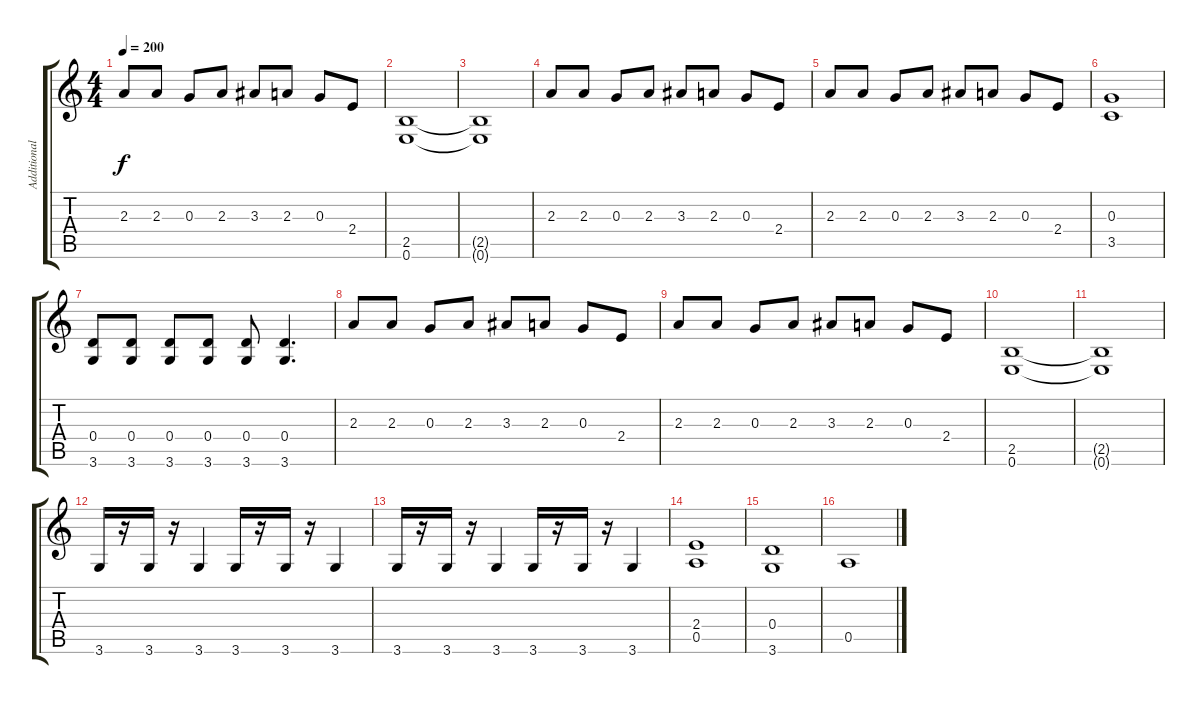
\track ("Additional Guitar2" "Additional") {instrument overdrivenguitar}
\staff {score tabs}
\tuning (E4 B3 G3 D3 A2 E2) {hide}
\ts (4 4)
\tempo 200
\clef g2
\ks c
2.3.8{dy f} 2.3.8 0.3.8 2.3.8 3.3.8 2.3.8 0.3.8 2.4.8 |
(2.5 0.6).1 |
(2.5{t} 0.6{t}).1 |
2.3.8 2.3.8 0.3.8 2.3.8 3.3.8 2.3.8 0.3.8 2.4.8 |
2.3.8 2.3.8 0.3.8 2.3.8 3.3.8 2.3.8 0.3.8 2.4.8 |
(0.3 3.5).1 |
(0.4 3.6).8 (0.4 3.6).8 (0.4 3.6).8 (0.4 3.6).8 (0.4 3.6).8 (0.4 3.6).4{d} |
2.3.8 2.3.8 0.3.8 2.3.8 3.3.8 2.3.8 0.3.8 2.4.8 |
2.3.8 2.3.8 0.3.8 2.3.8 3.3.8 2.3.8 0.3.8 2.4.8 |
(2.5 0.6).1 |
(2.5{t} 0.6{t}).1 |
3.6.16 r.16 3.6.16 r.16 3.6.4 3.6.16 r.16 3.6.16 r.16 3.6.4 |
3.6.16 r.16 3.6.16 r.16 3.6.4 3.6.16 r.16 3.6.16 r.16 3.6.4 |
(2.4 0.5).1 |
(0.4 3.6).1 |
0.5.1
